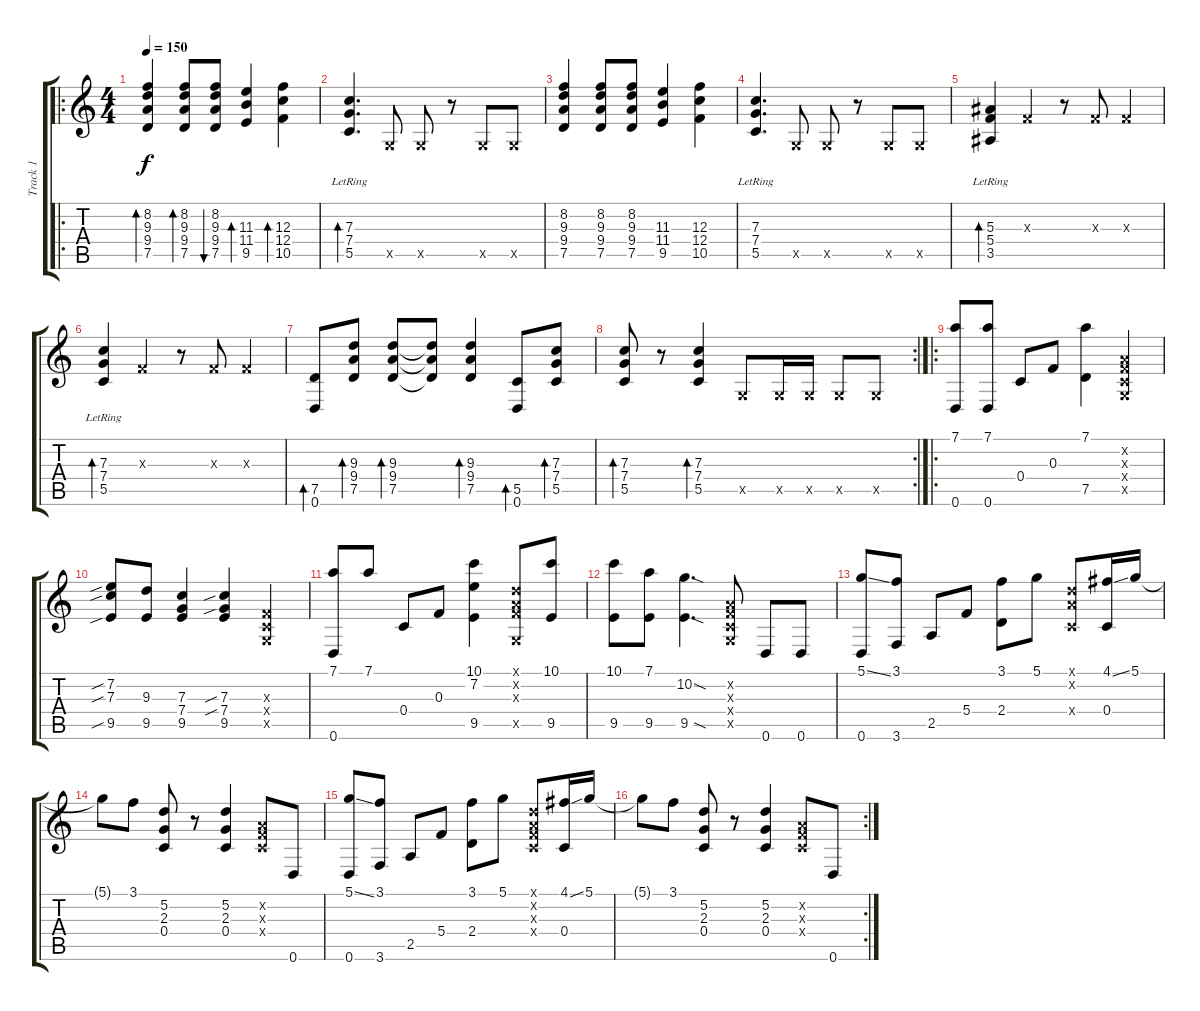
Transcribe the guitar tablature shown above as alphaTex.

\track ("Track 1" "Track 1") {instrument acousticguitarsteel}
\staff {score tabs}
\tuning (D4 A3 F3 C3 G2 D2) {hide}
\ro
\ts (4 4)
\tempo 150
\clef g2
\ks c
(8.2 9.3 9.4 7.5).4{bd 30 dy f} (8.2 9.3 9.4 7.5).8{bd 30} (8.2 9.3 9.4 7.5).8{bu 30} (11.3 11.4 9.5).4{bd 30} (12.3 12.4 10.5).4{bd 30} |
(7.3{lr} 7.4{lr} 5.5{lr}).4{d bd 30} 0.5{x}.8 0.5{x}.8 r.8 0.5{x}.8 0.5{x}.8 |
(8.2 9.3 9.4 7.5).4 (8.2 9.3 9.4 7.5).8 (8.2 9.3 9.4 7.5).8 (11.3 11.4 9.5).4 (12.3 12.4 10.5).4 |
(7.3{lr} 7.4{lr} 5.5{lr}).4{d} 0.5{x}.8 0.5{x}.8 r.8 0.5{x}.8 0.5{x}.8 |
(5.3{lr} 5.4{lr} 3.5{lr}).4{bd 60} 0.3{x}.4 r.8 0.3{x}.8 0.3{x}.4 |
(7.3{lr} 7.4{lr} 5.5{lr}).4{bd 60} 0.3{x}.4 r.8 0.3{x}.8 0.3{x}.4 |
(7.5 0.6).8{bd 30} (9.3 9.4 7.5).8{bd 30} (9.3 9.4 7.5).8{bd 30} (9.3{t} 9.4{t} 7.5{t}).8 (9.3 9.4 7.5).4{bd 30} (5.5 0.6).8{bd 30} (7.3 7.4 5.5).8{bd 30} |
\rc 2
(7.3 7.4 5.5).8{bd 30} r.8 (7.3 7.4 5.5).4{bd 30} 0.5{x}.8 0.5{x}.16 0.5{x}.16 0.5{x}.8 0.5{x}.8 |
\ro
(7.1 0.6).8 (7.1 0.6).8 0.4.8 0.3.8 (7.1 7.5).4 (0.2{x} 0.3{x} 0.4{x} 0.5{x}).4 |
(7.2{sib} 7.3{sib} 9.5{sib}).8 (9.3 9.5).8 (7.3 7.4 9.5).4 (7.3{sib} 7.4{sib} 9.5).4 (0.3{x} 0.4{x} 0.5{x}).4 |
(7.1 0.6).8 7.1.8 0.4.8 0.3.8 (10.1 7.2 9.5).4 (0.1{x} 0.2{x} 0.3{x} 0.5{x}).8 (10.1 9.5).8 |
(10.1 9.5).8 (7.1 9.5).8 (10.2{sod} 9.5{sod}).4{d} (0.2{x} 0.3{x} 0.4{x} 0.5{x}).8 0.6.8 0.6.8 |
(5.1{ss} 0.6).8 (3.1 3.6).8 2.5.8 5.4.8 (3.1 2.4).8 5.1.8 (0.1{x} 0.2{x} 0.4{x}).8 (4.1{ss} 0.4).16 5.1.16 |
5.1{t}.8 3.1.8 (5.2 2.3 0.4).8 r.8 (5.2 2.3 0.4).4 (0.2{x} 0.3{x} 0.4{x}).8 0.6.8 |
(5.1{ss} 0.6).8 (3.1 3.6).8 2.5.8 5.4.8 (3.1 2.4).8 5.1.8 (0.1{x} 0.2{x} 0.3{x} 0.4{x}).8 (4.1{ss} 0.4).16 5.1.16 |
\rc 2
5.1{t}.8 3.1.8 (5.2 2.3 0.4).8 r.8 (5.2 2.3 0.4).4 (0.2{x} 0.3{x} 0.4{x}).8 0.6.8
